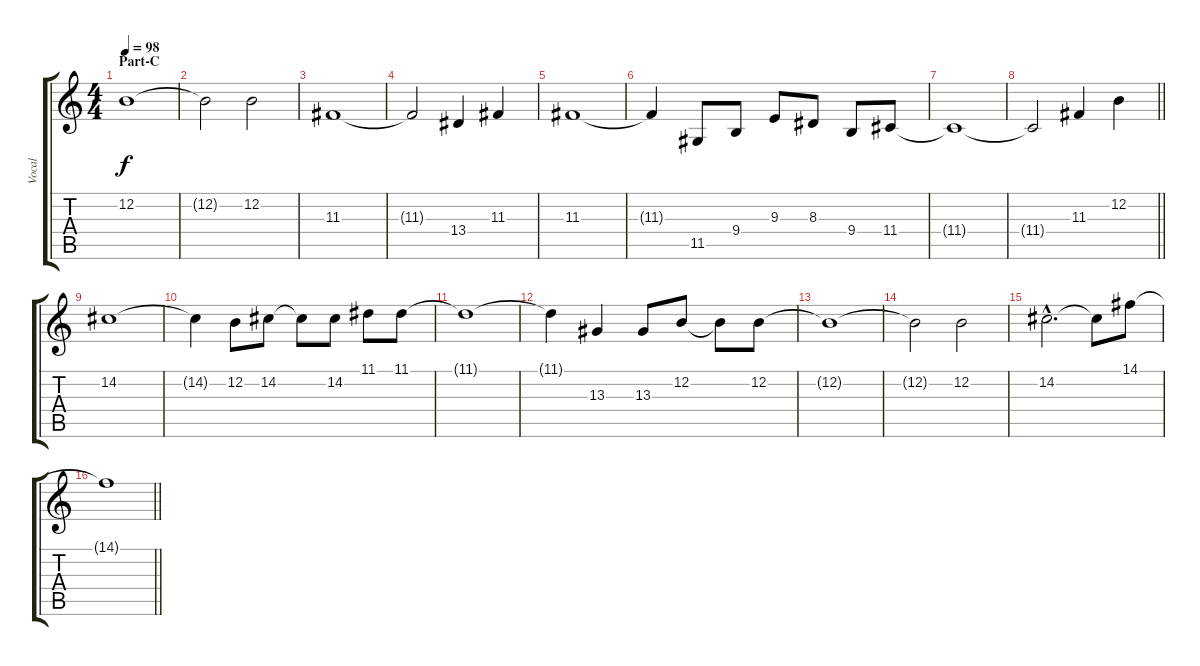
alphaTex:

\track ("Vocal" "Vocal") {instrument viola}
\staff {score tabs}
\tuning (E4 B3 G3 D3 A2 E2) {hide}
\ts (4 4)
\section ("" "Part-C")
\tempo 98
\clef g2
\ks c
12.2.1{dy f} |
12.2{t}.2 12.2.2 |
11.3.1 |
11.3{t}.2 13.4.4 11.3.4 |
11.3.1 |
11.3{t}.4 11.5.8 9.4.8 9.3.8 8.3.8 9.4.8 11.4.8 |
11.4{t}.1 |
\barLineRight lightlight
11.4{t}.2 11.3.4 12.2.4 |
14.2.1 |
14.2{t}.4 12.2.8 14.2.8 14.2{t}.8 14.2.8 11.1.8 11.1.8 |
11.1{t}.1 |
11.1{t}.4 13.3.4 13.3.8 12.2.8 12.2{t}.8 12.2.8 |
12.2{t}.1 |
12.2{t}.2 12.2.2 |
14.2{hac}.2{d} 14.2{t}.8 14.1.8 |
\barLineRight lightlight
14.1{t}.1
